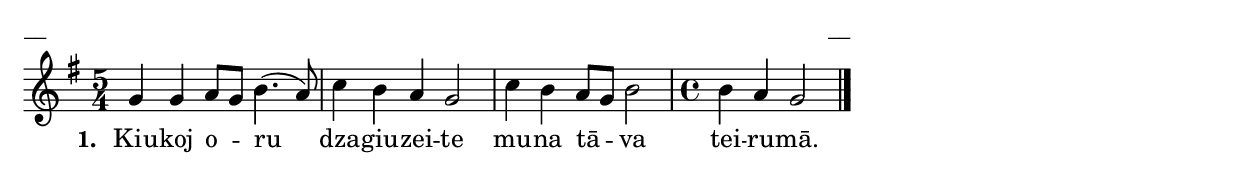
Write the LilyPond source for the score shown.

\version "2.13.18"

\paper {
line-width = 14\cm
left-margin = 0.4\cm
between-system-padding = 0.1\cm
between-system-space = 0.1\cm
}
% SBTZK, p.135
\layout {
indent = #0
ragged-last = ##f
}


voiceA = \relative c'' {
\clef "treble"
\key g \major
\time 5/4
g4 g a8 [g] b4. (a8) | c4 b a g2 | c4 b a8 [g] b2 | \time 4/4 b4 a g2 \bar"|."
}

lyricA = \lyricmode {
\set stanza = "1. "
Kiu -- koj o -- ru dza -- giu -- zei -- te mu -- na tā -- va tei -- ru -- mā.
}

fullScore = <<
%\new ChordNames { \chordsA }
\new Staff {
<<
\new Voice = "voiceA" { \oneVoice \autoBeamOff \voiceA }
\lyricsto "voiceA" \new Lyrics  \lyricA
%R\new Voice = "voiceB" { \voiceTwo \autoBeamOff \voiceB }
>>
}
>>



\score {
\fullScore
\header { piece = "__" opus = "__" }
}
\markup { \with-color #(x11-color 'white) \sans \smaller "__" }
\score {
\unfoldRepeats
\fullScore
\midi {
\context { \Staff \remove "Staff_performer" }
\context { \Voice \consists "Staff_performer" }
}
}


